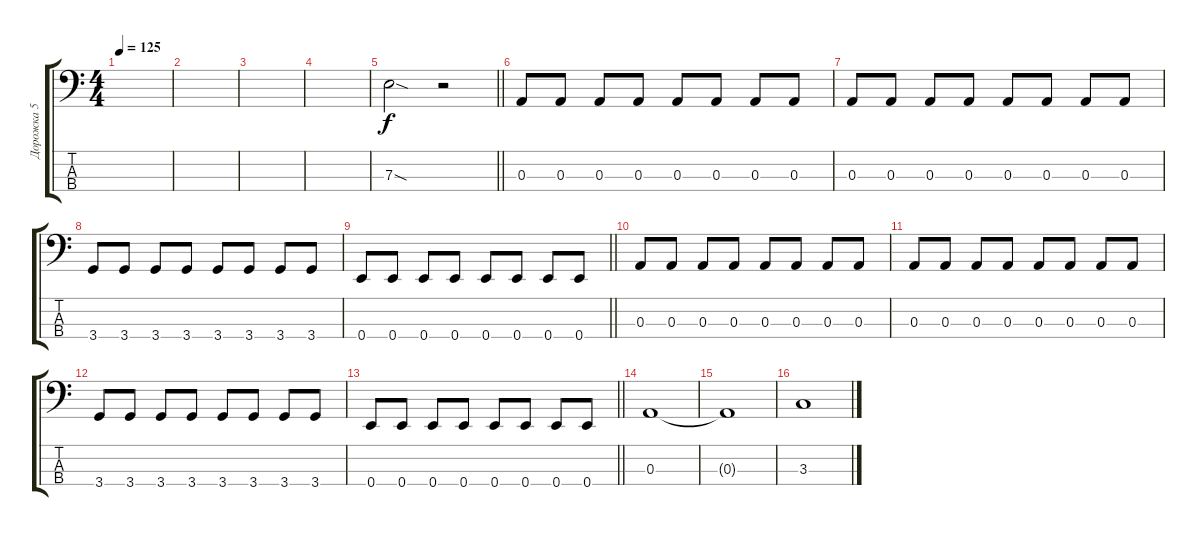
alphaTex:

\track ("Дорожка 5" "Дорожка 5") {instrument electricbasspick}
\staff {score tabs}
\tuning (G2 D2 A1 E1) {hide}
\ts (4 4)
\tempo 125
\clef f4
\ks c
|
|
|
|
\barLineRight lightlight
7.3{sod}.2 r.2 |
0.3.8 0.3.8 0.3.8 0.3.8 0.3.8 0.3.8 0.3.8 0.3.8 |
0.3.8 0.3.8 0.3.8 0.3.8 0.3.8 0.3.8 0.3.8 0.3.8 |
3.4.8 3.4.8 3.4.8 3.4.8 3.4.8 3.4.8 3.4.8 3.4.8 |
\barLineRight lightlight
0.4.8 0.4.8 0.4.8 0.4.8 0.4.8 0.4.8 0.4.8 0.4.8 |
0.3.8 0.3.8 0.3.8 0.3.8 0.3.8 0.3.8 0.3.8 0.3.8 |
0.3.8 0.3.8 0.3.8 0.3.8 0.3.8 0.3.8 0.3.8 0.3.8 |
3.4.8 3.4.8 3.4.8 3.4.8 3.4.8 3.4.8 3.4.8 3.4.8 |
\barLineRight lightlight
0.4.8 0.4.8 0.4.8 0.4.8 0.4.8 0.4.8 0.4.8 0.4.8 |
0.3.1 |
0.3{t}.1 |
3.3.1
